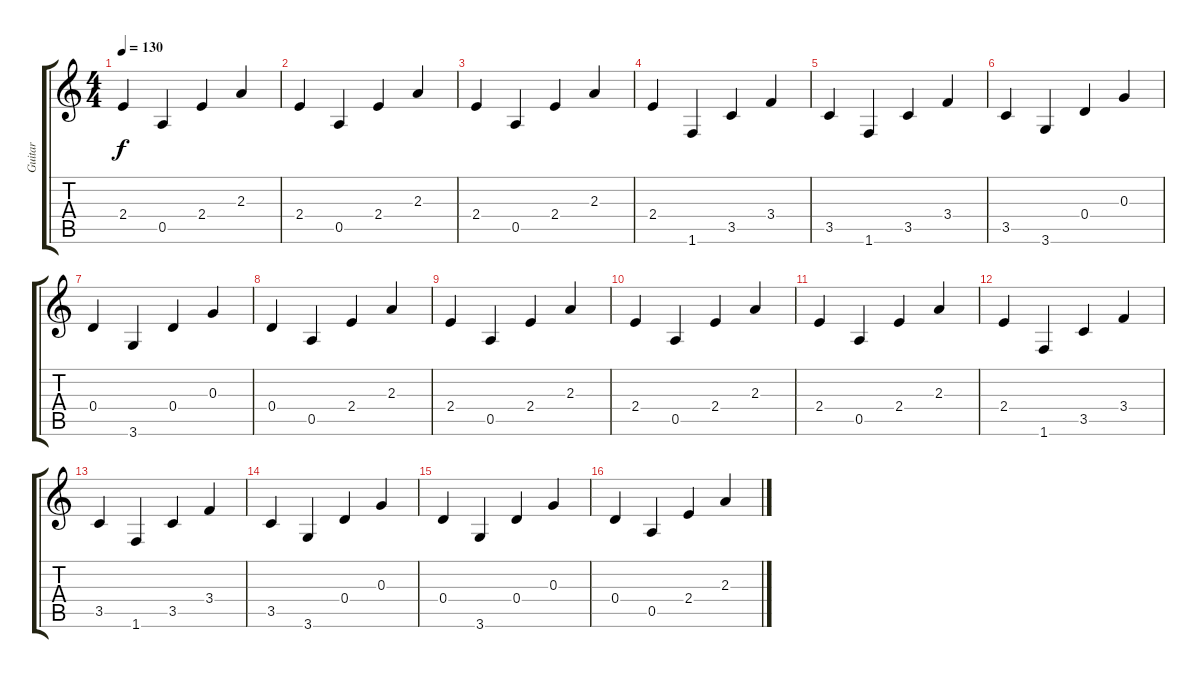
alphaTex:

\track ("Guitar " "Guitar ") {instrument acousticguitarnylon}
\staff {score tabs}
\tuning (E4 B3 G3 D3 A2 E2) {hide}
\ts (4 4)
\tempo 130
\clef g2
\ks c
2.4.4{dy f} 0.5.4 2.4.4 2.3.4 |
2.4.4 0.5.4 2.4.4 2.3.4 |
2.4.4 0.5.4 2.4.4 2.3.4 |
2.4.4 1.6.4 3.5.4 3.4.4 |
3.5.4 1.6.4 3.5.4 3.4.4 |
3.5.4 3.6.4 0.4.4 0.3.4 |
0.4.4 3.6.4 0.4.4 0.3.4 |
0.4.4 0.5.4 2.4.4 2.3.4 |
2.4.4 0.5.4 2.4.4 2.3.4 |
2.4.4 0.5.4 2.4.4 2.3.4 |
2.4.4 0.5.4 2.4.4 2.3.4 |
2.4.4 1.6.4 3.5.4 3.4.4 |
3.5.4 1.6.4 3.5.4 3.4.4 |
3.5.4 3.6.4 0.4.4 0.3.4 |
0.4.4 3.6.4 0.4.4 0.3.4 |
0.4.4 0.5.4 2.4.4 2.3.4
